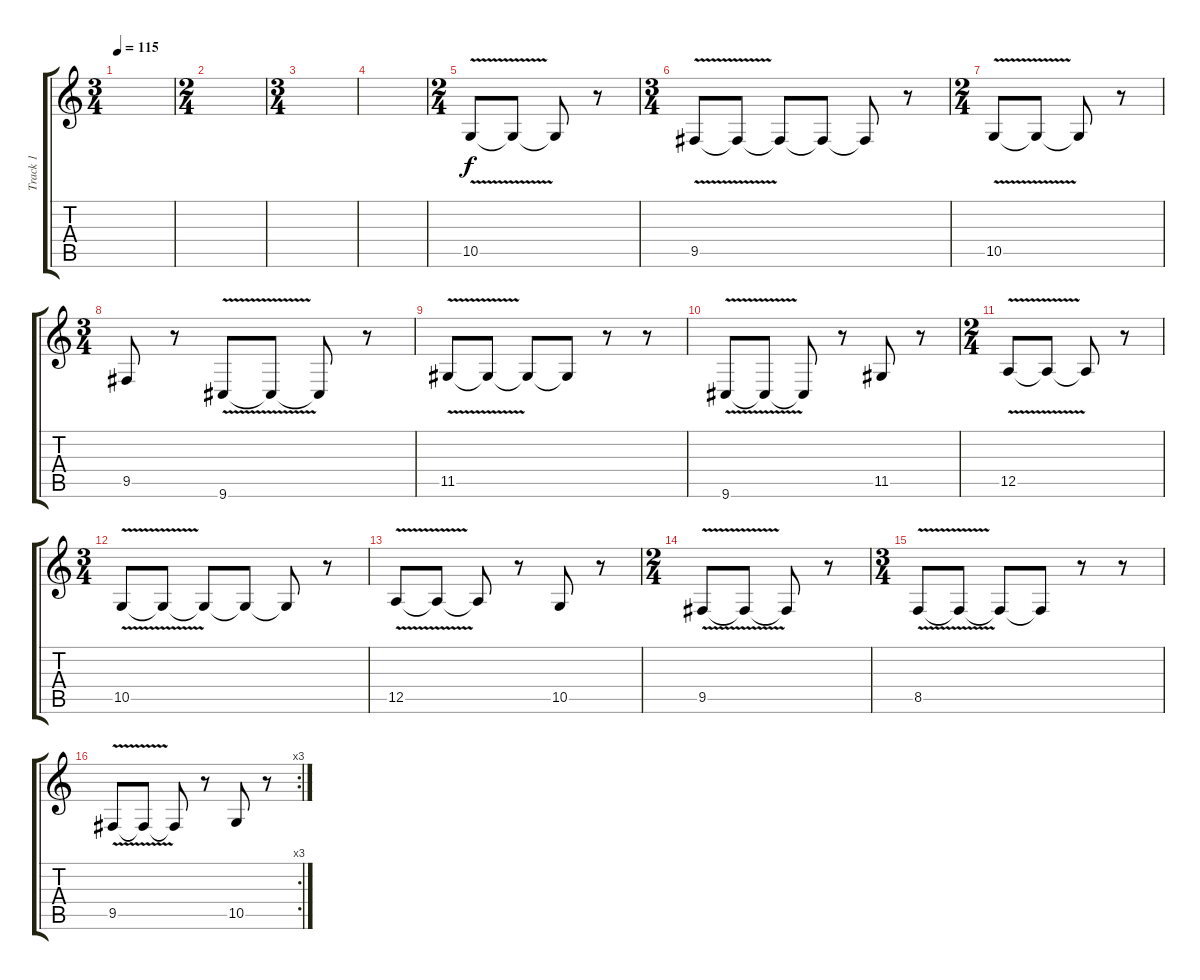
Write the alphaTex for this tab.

\track ("Track 1" "Track 1") {instrument tenorsax}
\staff {score tabs}
\tuning (E4 B3 G3 D3 A2 E2) {hide}
\ts (3 4)
\tempo 115
\clef g2
\ks c
|
\ts (2 4)
|
\ts (3 4)
|
|
\ts (2 4)
10.5{v}.8 10.5{t}.8 10.5{t}.8 r.8 |
\ts (3 4)
9.5{v}.8 9.5{t}.8 9.5{t}.8 9.5{t}.8 9.5{t}.8 r.8 |
\ts (2 4)
10.5{v}.8 10.5{t}.8 10.5{t}.8 r.8 |
\ts (3 4)
9.5.8 r.8 9.6{v}.8 9.6{t}.8 9.6{t}.8 r.8 |
11.5{v}.8 11.5{t}.8 11.5{t}.8 11.5{t}.8 r.8 r.8 |
9.6{v}.8 9.6{t}.8 9.6{t}.8 r.8 11.5.8 r.8 |
\ts (2 4)
12.5{v}.8 12.5{t}.8 12.5{t}.8 r.8 |
\ts (3 4)
10.5{v}.8 10.5{t}.8 10.5{t}.8 10.5{t}.8 10.5{t}.8 r.8 |
12.5{v}.8 12.5{t}.8 12.5{t}.8 r.8 10.5.8 r.8 |
\ts (2 4)
9.5{v}.8 9.5{t}.8 9.5{t}.8 r.8 |
\ts (3 4)
8.5{v}.8 8.5{t}.8 8.5{t}.8 8.5{t}.8 r.8 r.8 |
\rc 3
9.5{v}.8 9.5{t}.8 9.5{t}.8 r.8 10.5.8 r.8
